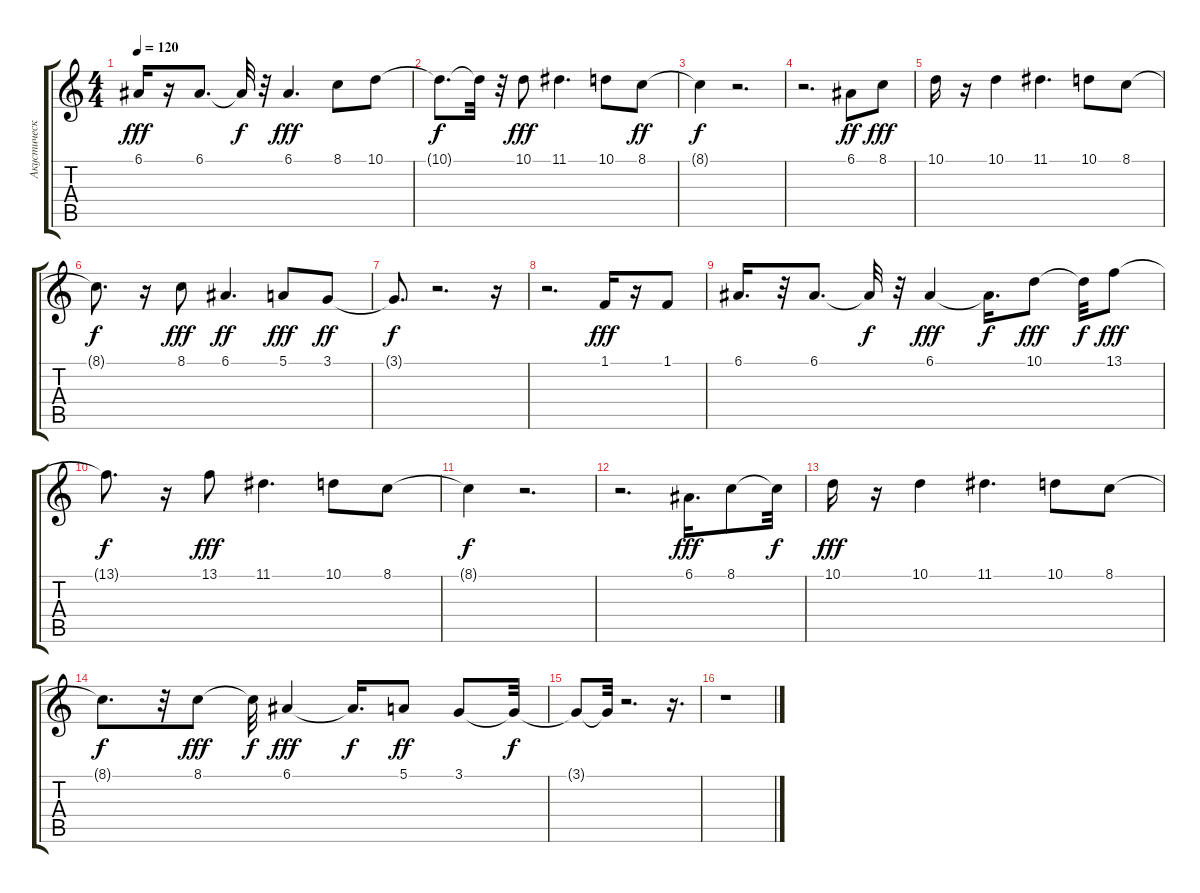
\track ("Акустический Гранд Роял" "Акустическ") {instrument acousticgrandpiano}
\staff {score tabs}
\tuning (E4 B3 G3 D3 A2 E2) {hide}
\ts (4 4)
\tempo 120
\clef g2
\ks c
6.1.16{dy fff} r.16 6.1.8{d} 6.1{t}.32{dy f} r.32 6.1.4{d dy fff} 8.1.8 10.1.8 |
10.1{t}.8{d dy f} 10.1{t}.32 r.32 10.1.8{dy fff} 11.1.4{d} 10.1.8 8.1.8{dy ff} |
8.1{t}.4{dy f} r.2{d} |
r.2{d} 6.1.8{dy ff} 8.1.8{dy fff} |
10.1.16 r.16 10.1.4 11.1.4{d} 10.1.8 8.1.8 |
8.1{t}.8{d dy f} r.16 8.1.8{dy fff} 6.1.4{d dy ff} 5.1.8{dy fff} 3.1.8{dy ff} |
3.1{t}.8{d dy f} r.2{d} r.16 |
r.2{d} 1.1.16{dy fff} r.16 1.1.8 |
6.1.16{d} r.32 6.1.8{d} 6.1{t}.32{dy f} r.32 6.1.4{dy fff} 6.1{t}.16{d dy f} 10.1.8{dy fff} 10.1{t}.32{dy f} 13.1.8{dy fff} |
13.1{t}.8{d dy f} r.16 13.1.8{dy fff} 11.1.4{d} 10.1.8 8.1.8 |
8.1{t}.4{dy f} r.2{d} |
r.2{d} 6.1.16{d dy fff} 8.1.8 8.1{t}.32{dy f} |
10.1.16{dy fff} r.16 10.1.4 11.1.4{d} 10.1.8 8.1.8 |
8.1{t}.8{d dy f} r.32 8.1.8{dy fff} 8.1{t}.32{dy f} 6.1.4{dy fff} 6.1{t}.16{d dy f} 5.1.8{dy ff} 3.1.8 3.1{t}.32{dy f} |
3.1{t}.8 3.1{t}.32 r.2{d} r.16{d} |
r.1
